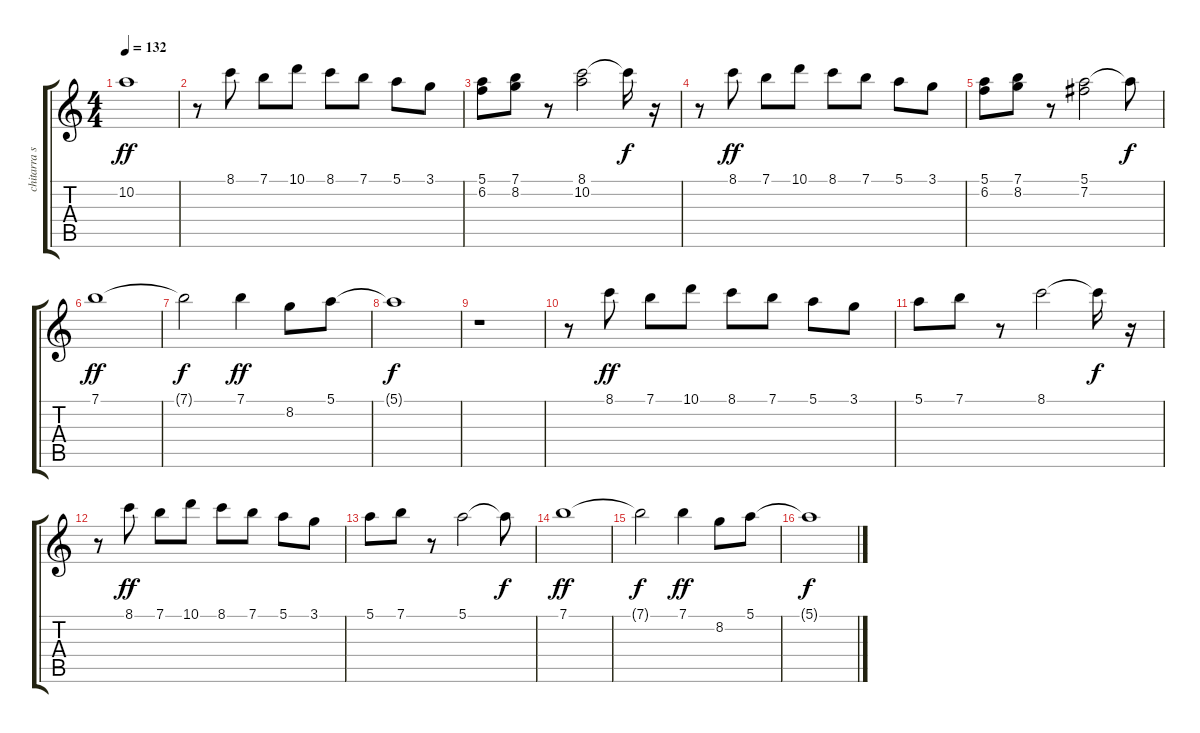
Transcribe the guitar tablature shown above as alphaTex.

\track ("chitarra solo" "chitarra s") {instrument distortionguitar}
\staff {score tabs}
\tuning (E4 B3 G3 D3 A2 E2) {hide}
\ts (4 4)
\tempo 132
\clef g2
\ks c
10.2.1{dy ff} |
r.8 8.1.8 7.1.8 10.1.8 8.1.8 7.1.8 5.1.8 3.1.8 |
(5.1 6.2).8 (7.1 8.2).8 r.8 (8.1 10.2).2 8.1{t}.16{dy f} r.16 |
r.8 8.1.8{dy ff} 7.1.8 10.1.8 8.1.8 7.1.8 5.1.8 3.1.8 |
(5.1 6.2).8 (7.1 8.2).8 r.8 (5.1 7.2).2 5.1{t}.8{dy f} |
7.1.1{dy ff} |
7.1{t}.2{dy f} 7.1.4{dy ff} 8.2.8 5.1.8 |
5.1{t}.1{dy f} |
r.1 |
r.8 8.1.8{dy ff} 7.1.8 10.1.8 8.1.8 7.1.8 5.1.8 3.1.8 |
5.1.8 7.1.8 r.8 8.1.2 8.1{t}.16{dy f} r.16 |
r.8 8.1.8{dy ff} 7.1.8 10.1.8 8.1.8 7.1.8 5.1.8 3.1.8 |
5.1.8 7.1.8 r.8 5.1.2 5.1{t}.8{dy f} |
7.1.1{dy ff} |
7.1{t}.2{dy f} 7.1.4{dy ff} 8.2.8 5.1.8 |
5.1{t}.1{dy f}
